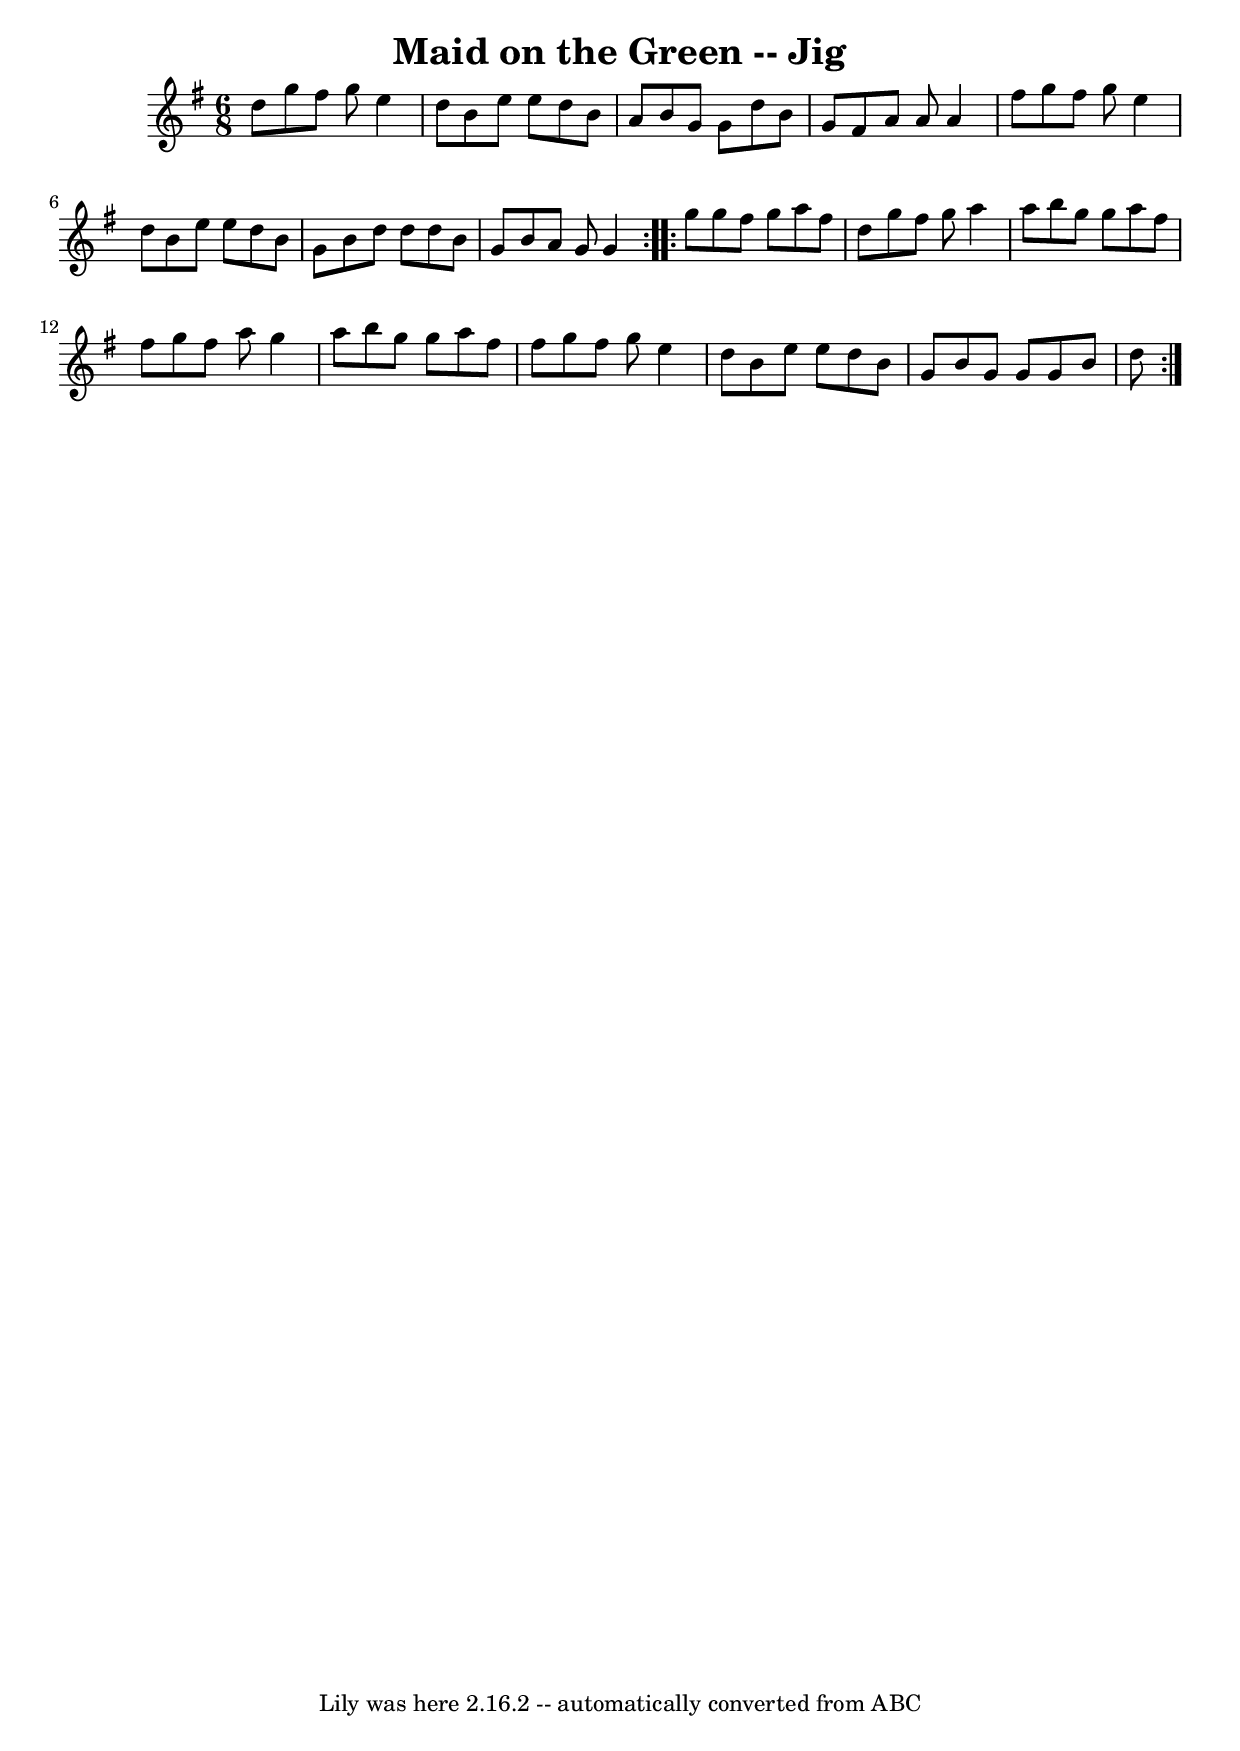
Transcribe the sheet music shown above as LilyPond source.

\version "2.16.2"
\include "Mammoth.ily"
\header {
  %% book = "Ryan's Mammoth Collection"
  crossRefNumber = "1"
  footnotes = "\\\\111 624"
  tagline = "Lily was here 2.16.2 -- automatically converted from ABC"
  title = "Maid on the Green -- Jig"

}
voicedefault =  {



  \repeat volta 2 {

    \time 6/8 
    \key g \major
    d''8  |
    g''8 fis''8 g''8 e''4    
    d''8    |
    b'8 e''8 e''8 d''8 b'8 a'8    |
    b'8  
    g'8 g'8 d''8 b'8 g'8    |
    fis'8 a'8 a'8 a'4    
    fis''8    |
    g''8 fis''8 g''8 e''4 d''8    |
    b'8 
    e''8 e''8 d''8 b'8 g'8    |
    b'8 d''8 d''8 d''8 
    b'8 g'8    |
    b'8 a'8 g'8 g'4  
  }     
  \repeat volta 2 {
    
    g''8  |
    g''8 fis''8 g''8 a''8 fis''8 d''8    |
    
    g''8 fis''8 g''8 a''4 a''8    |
    b''8 g''8 g''8    
    a''8 fis''8 fis''8    |
    g''8 fis''8 a''8 g''4 a''8    |
    b''8 g''8 g''8 a''8 fis''8 fis''8    |
    
    g''8 fis''8 g''8 e''4 d''8    |
    b'8 e''8 e''8    
    d''8 b'8 g'8    |
    b'8 g'8 g'8 g'8 b'8 d''8    
  }   

}

\score{
  <<

    \context Staff="default"
    {
      \voicedefault 
      
    }

  >>
  \layout {
    
  }
  \midi {
  }

}
